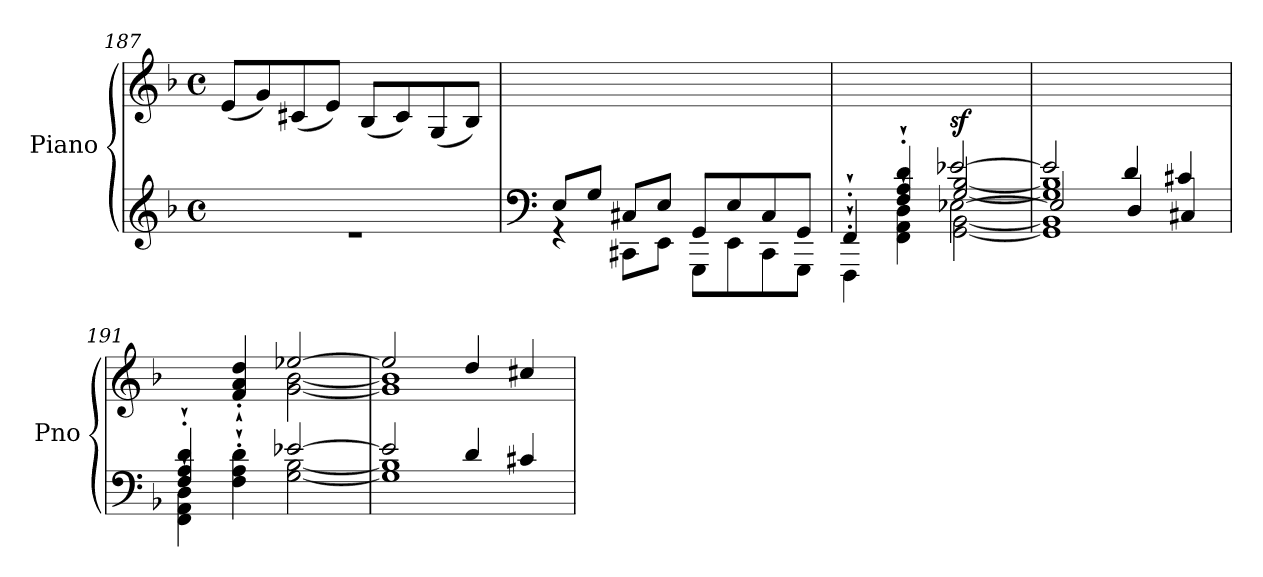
**kern	**kern	**dynam
*part1	*part1	*part1
*staff2	*staff1	*staff1/2
*I"Piano	*	*
*I'Pno	*	*
*clefG2	*clefG2	*
*k[b-]	*k[b-]	*
*M4/4	*M4/4	*
*met(c)	*met(c)	*
=187	=187	=187
*^	*	*
1ryy	1r	(<8e/L	.
.	.	8g/)	.
.	.	(<8c#X/	.
.	.	8e/J)	.
.	.	(<8B-/L	.
.	.	8c#/)	.
.	.	(<8G/	.
.	.	8B-/J)	.
*v	*v	*	*
!!LO:LB:g=z
=188	=188	=188
*clefF4	*	*
*^	*	*
*	*^	*	*
8E/L	1ryy	4rGG	1ryy	.
8G/J	.	.	.	.
8C#X/L	.	8CC#X\L	.	.
8E/J	.	8EE\J	.	.
8GG/L	.	8GGG\L	.	.
8E/	.	8EE\	.	.
8C#/	.	8CC#\	.	.
8GG/J	.	8GGG\J	.	.
=189	=189	=189	=189	=189
*	*	*^	*	*
4FF'`/	2ryy	4FFF'`\	2ryy	2ryy	.
4F/'` 4A/'` 4d/'`	.	4FF\'` 4AA\'` 4D\'`	.	.	.
!	!	!	!	!	!LO:DY:b
[2e-X/	[2G/ [2B-/	[2E-X\	[2GG\ [2BB-\	2ryy	sf
=190	=190	=190	=190	=190	=190
2e-/]	1G] 1B-]	2E-/]	1GG] 1BB-]	1ryy	.
4d/	.	4D/	.	.	.
4c#X/	.	4C#X/	.	.	.
=191	=191	=191	=191	=191	=191
*	*	*	*	*^	*
4F/'` 4A/'` 4d/'`	2ryy	4FF\'` 4AA\'` 4D\'`	2ryy	4ryy	2ryy	.
2.ryy	.	4F\'` 4A\'` 4d\'`	.	4f/'` 4a/'` 4dd/'`	.	.
.	2ryy	[2e-X/	[2G\ [2B-\	[2ee-X/	[2g\ [2b-\	.
*	*v	*v	*v	*	*	*
=192	=192	=192	=192	=192
2e-/]	1G] 1B-]	2ee-/]	1g] 1b-]	.
4d/	.	4dd/	.	.
4c#X/	.	4cc#X/	.	.
*v	*v	*	*	*
*	*v	*v	*
=	=	=
*-	*-	*-
